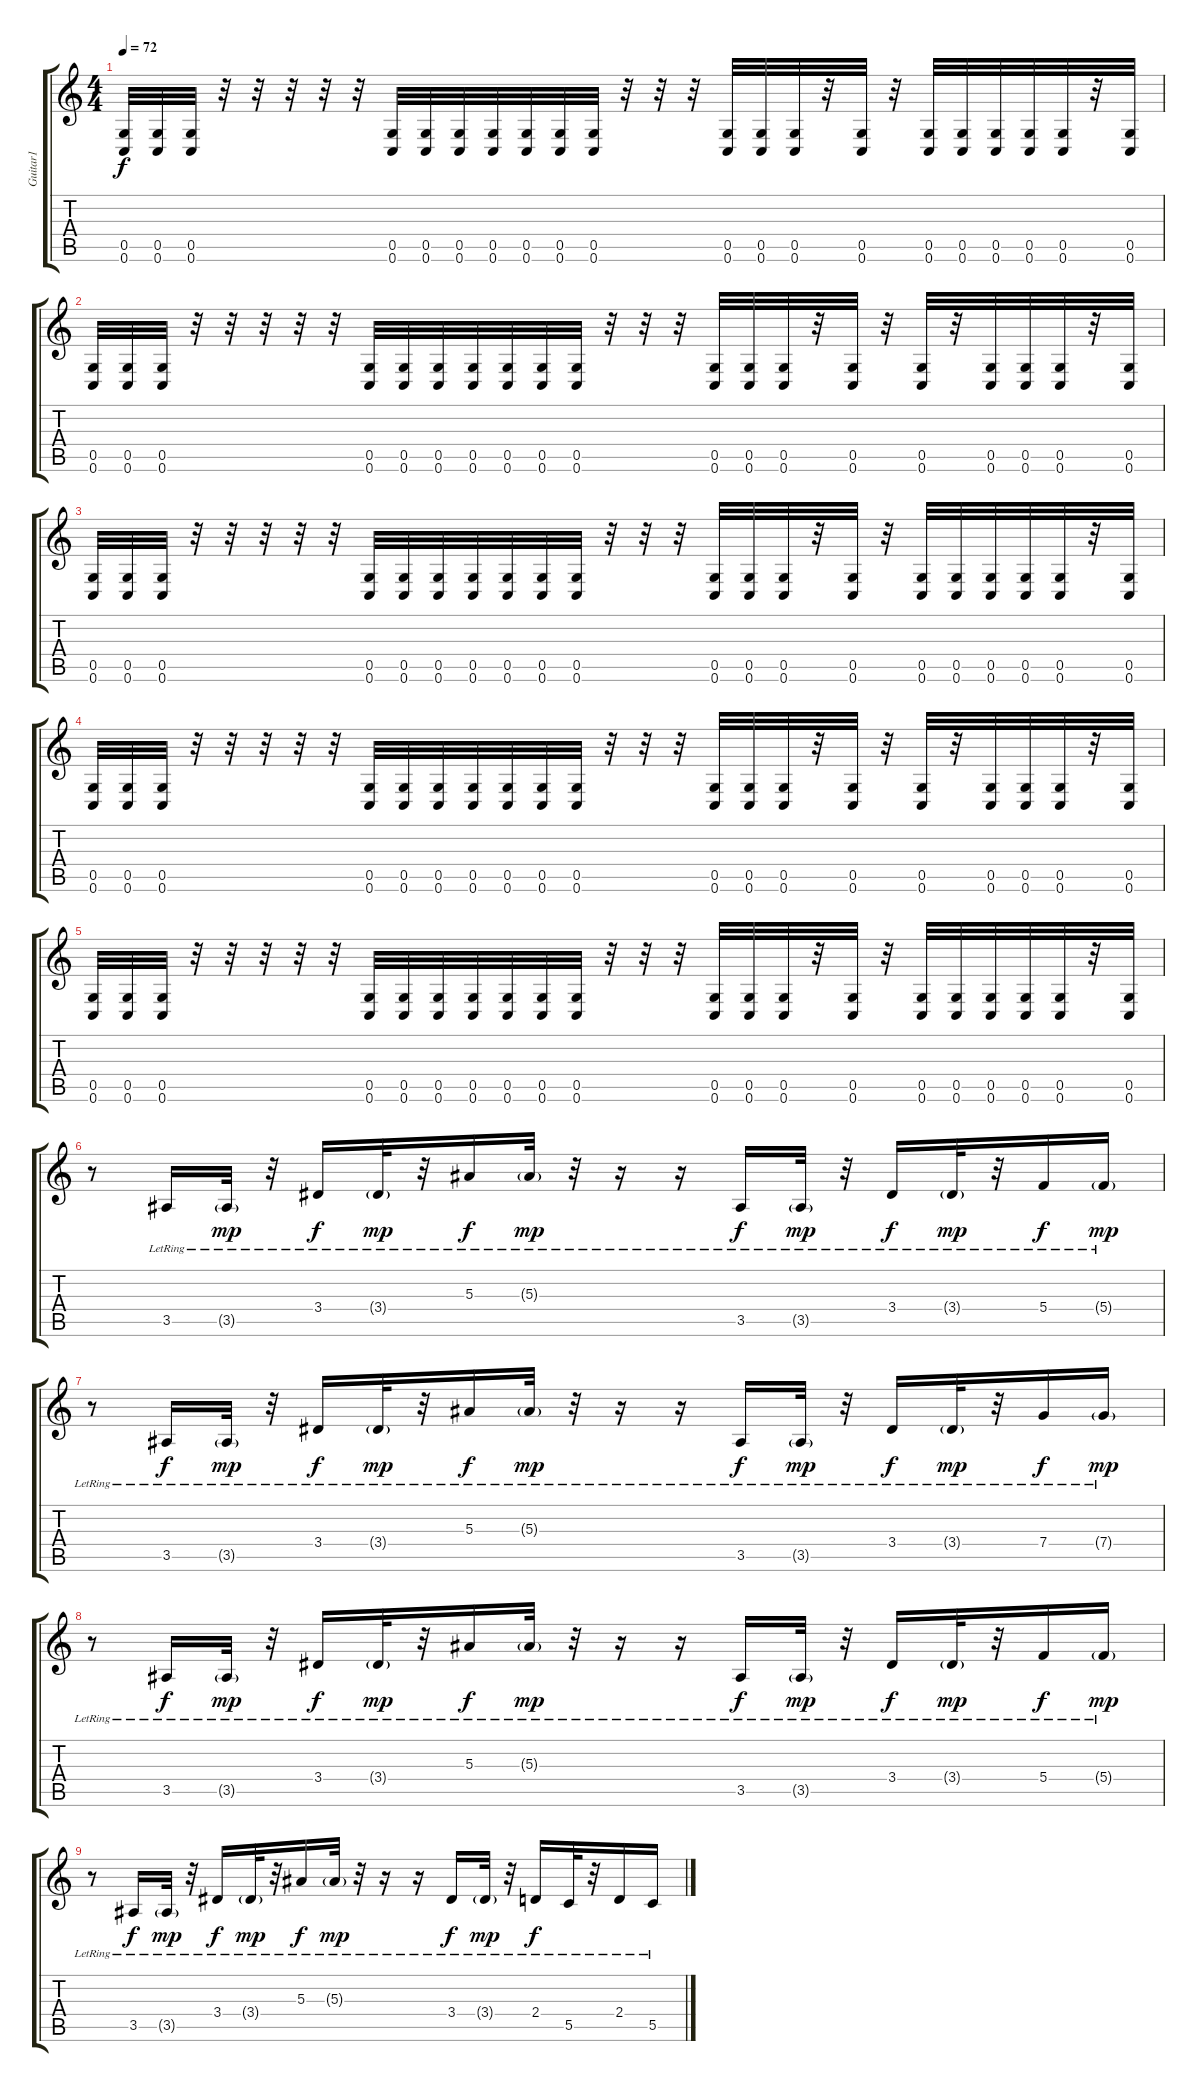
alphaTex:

\track ("Guitar1" "Guitar1") {instrument distortionguitar}
\staff {score tabs}
\tuning (D4 A3 F3 C3 G2 C2) {hide}
\ts (4 4)
\tempo 72
\clef g2
\ks c
(0.5 0.6).32{dy f} (0.5 0.6).32 (0.5 0.6).32 r.32 r.32 r.32 r.32 r.32 (0.5 0.6).32 (0.5 0.6).32 (0.5 0.6).32 (0.5 0.6).32 (0.5 0.6).32 (0.5 0.6).32 (0.5 0.6).32 r.32 r.32 r.32 (0.5 0.6).32 (0.5 0.6).32 (0.5 0.6).32 r.32 (0.5 0.6).32 r.32 (0.5 0.6).32 (0.5 0.6).32 (0.5 0.6).32 (0.5 0.6).32 (0.5 0.6).32 r.32 (0.5 0.6).32 |
(0.5 0.6).32 (0.5 0.6).32 (0.5 0.6).32 r.32 r.32 r.32 r.32 r.32 (0.5 0.6).32 (0.5 0.6).32 (0.5 0.6).32 (0.5 0.6).32 (0.5 0.6).32 (0.5 0.6).32 (0.5 0.6).32 r.32 r.32 r.32 (0.5 0.6).32 (0.5 0.6).32 (0.5 0.6).32 r.32 (0.5 0.6).32 r.32 (0.5 0.6).32 r.32 (0.5 0.6).32 (0.5 0.6).32 (0.5 0.6).32 r.32 (0.5 0.6).32 |
(0.5 0.6).32 (0.5 0.6).32 (0.5 0.6).32 r.32 r.32 r.32 r.32 r.32 (0.5 0.6).32 (0.5 0.6).32 (0.5 0.6).32 (0.5 0.6).32 (0.5 0.6).32 (0.5 0.6).32 (0.5 0.6).32 r.32 r.32 r.32 (0.5 0.6).32 (0.5 0.6).32 (0.5 0.6).32 r.32 (0.5 0.6).32 r.32 (0.5 0.6).32 (0.5 0.6).32 (0.5 0.6).32 (0.5 0.6).32 (0.5 0.6).32 r.32 (0.5 0.6).32 |
(0.5 0.6).32 (0.5 0.6).32 (0.5 0.6).32 r.32 r.32 r.32 r.32 r.32 (0.5 0.6).32 (0.5 0.6).32 (0.5 0.6).32 (0.5 0.6).32 (0.5 0.6).32 (0.5 0.6).32 (0.5 0.6).32 r.32 r.32 r.32 (0.5 0.6).32 (0.5 0.6).32 (0.5 0.6).32 r.32 (0.5 0.6).32 r.32 (0.5 0.6).32 r.32 (0.5 0.6).32 (0.5 0.6).32 (0.5 0.6).32 r.32 (0.5 0.6).32 |
(0.5 0.6).32 (0.5 0.6).32 (0.5 0.6).32 r.32 r.32 r.32 r.32 r.32 (0.5 0.6).32 (0.5 0.6).32 (0.5 0.6).32 (0.5 0.6).32 (0.5 0.6).32 (0.5 0.6).32 (0.5 0.6).32 r.32 r.32 r.32 (0.5 0.6).32 (0.5 0.6).32 (0.5 0.6).32 r.32 (0.5 0.6).32 r.32 (0.5 0.6).32 (0.5 0.6).32 (0.5 0.6).32 (0.5 0.6).32 (0.5 0.6).32 r.32 (0.5 0.6).32 |
r.8 3.5{lr}.16 3.5{g lr}.32{dy mp} r.32 3.4{lr}.16{dy f} 3.4{g lr}.32{dy mp} r.32 5.3{lr}.16{dy f} 5.3{g lr}.32{dy mp} r.32 r.16 r.16 3.5{lr}.16{dy f} 3.5{g lr}.32{dy mp} r.32 3.4{lr}.16{dy f} 3.4{g lr}.32{dy mp} r.32 5.4{lr}.16{dy f} 5.4{g lr}.16{dy mp} |
r.8 3.5{lr}.16{dy f} 3.5{g lr}.32{dy mp} r.32 3.4{lr}.16{dy f} 3.4{g lr}.32{dy mp} r.32 5.3{lr}.16{dy f} 5.3{g lr}.32{dy mp} r.32 r.16 r.16 3.5{lr}.16{dy f} 3.5{g lr}.32{dy mp} r.32 3.4{lr}.16{dy f} 3.4{g lr}.32{dy mp} r.32 7.4{lr}.16{dy f} 7.4{g lr}.16{dy mp} |
r.8 3.5{lr}.16{dy f} 3.5{g lr}.32{dy mp} r.32 3.4{lr}.16{dy f} 3.4{g lr}.32{dy mp} r.32 5.3{lr}.16{dy f} 5.3{g lr}.32{dy mp} r.32 r.16 r.16 3.5{lr}.16{dy f} 3.5{g lr}.32{dy mp} r.32 3.4{lr}.16{dy f} 3.4{g lr}.32{dy mp} r.32 5.4{lr}.16{dy f} 5.4{g lr}.16{dy mp} |
r.8 3.5{lr}.16{dy f} 3.5{g lr}.32{dy mp} r.32 3.4{lr}.16{dy f} 3.4{g lr}.32{dy mp} r.32 5.3{lr}.16{dy f} 5.3{g lr}.32{dy mp} r.32 r.16 r.16 3.4{lr}.16{dy f} 3.4{g lr}.32{dy mp} r.32 2.4{lr}.16{dy f} 5.5{lr}.32 r.32 2.4{lr}.16 5.5{lr}.16
